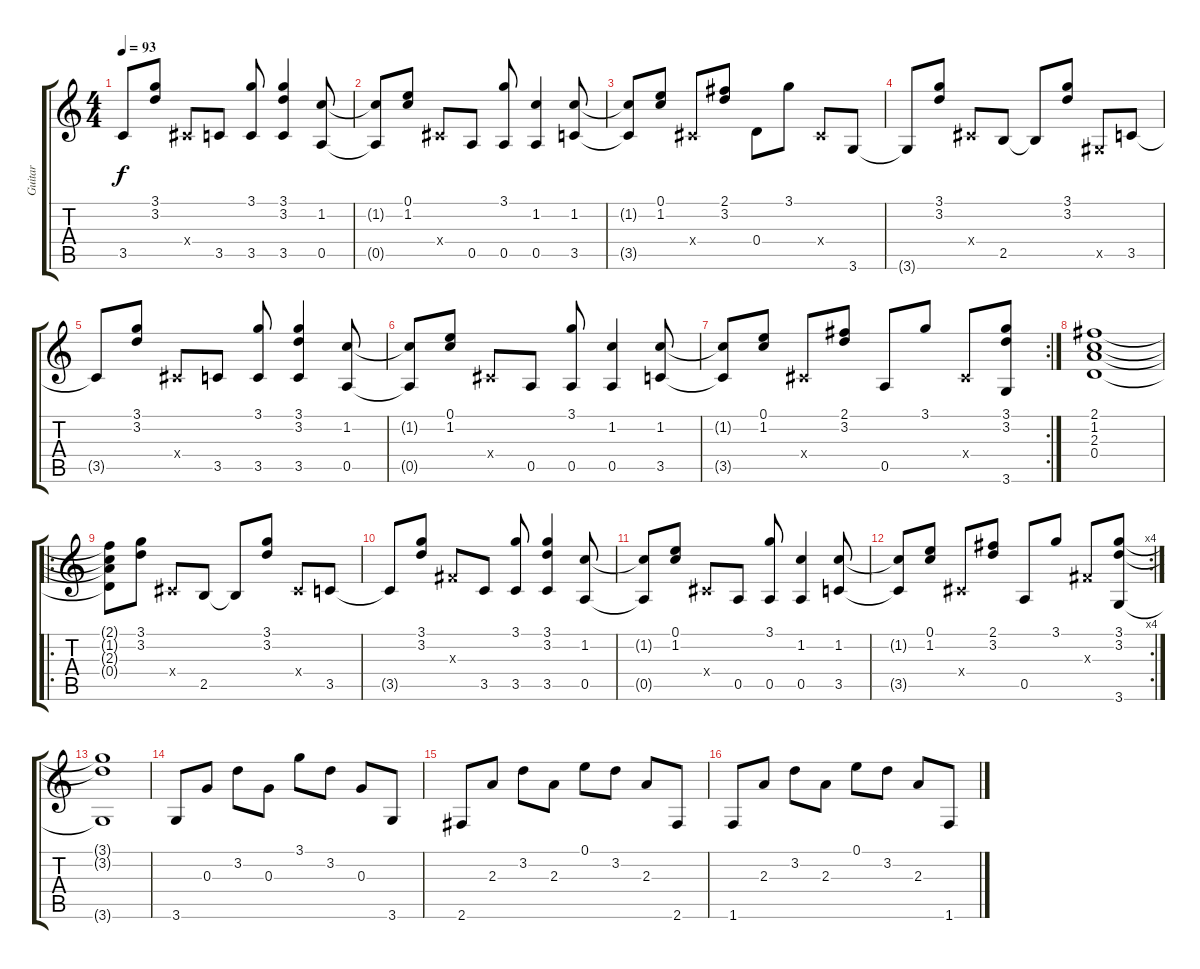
\track ("Guitar" "Guitar") {instrument acousticguitarnylon}
\staff {score tabs}
\tuning (E4 B3 G3 D3 A2 E2) {hide}
\ts (4 4)
\tempo 93
\clef g2
\ks c
3.5{t}.8{dy f} (3.1 3.2).8 -1.4{x}.8 3.5.8 (3.1 3.5).8 (3.1 3.2 3.5).4 (1.2 0.5).8 |
(1.2{t} 0.5{t}).8 (0.1 1.2).8 -1.4{x}.8 0.5.8 (3.1 0.5).8 (1.2 0.5).4 (1.2 3.5).8 |
(1.2{t} 3.5{t}).8 (0.1 1.2).8 -1.4{x}.8 (2.1 3.2).8 0.4.8 3.1.8 -1.4{x}.8 3.6.8 |
3.6{t}.8 (3.1 3.2).8 -1.4{x}.8 2.5.8 2.5{t}.8 (3.1 3.2).8 -1.5{x}.8 3.5.8 |
3.5{t}.8 (3.1 3.2).8 -1.4{x}.8 3.5.8 (3.1 3.5).8 (3.1 3.2 3.5).4 (1.2 0.5).8 |
(1.2{t} 0.5{t}).8 (0.1 1.2).8 -1.4{x}.8 0.5.8 (3.1 0.5).8 (1.2 0.5).4 (1.2 3.5).8 |
\rc 2
(1.2{t} 3.5{t}).8 (0.1 1.2).8 -1.4{x}.8 (2.1 3.2).8 0.5.8 3.1.8 -1.4{x}.8 (3.1 3.2 3.6).8 |
(2.1 1.2 2.3 0.4).1 |
\ro
(2.1{t} 1.2{t} 2.3{t} 0.4{t}).8 (3.1 3.2).8 -1.4{x}.8 2.5.8 2.5{t}.8 (3.1 3.2).8 -1.4{x}.8 3.5.8 |
3.5{t}.8 (3.1 3.2).8 -1.3{x}.8 3.5.8 (3.1 3.5).8 (3.1 3.2 3.5).4 (1.2 0.5).8 |
(1.2{t} 0.5{t}).8 (0.1 1.2).8 -1.4{x}.8 0.5.8 (3.1 0.5).8 (1.2 0.5).4 (1.2 3.5).8 |
\rc 4
(1.2{t} 3.5{t}).8 (0.1 1.2).8 -1.4{x}.8 (2.1 3.2).8 0.5.8 3.1.8 -1.3{x}.8 (3.1 3.2 3.6).8 |
(3.1{t} 3.2{t} 3.6{t}).1 |
3.6.8 0.3.8 3.2.8 0.3.8 3.1.8 3.2.8 0.3.8 3.6.8 |
2.6.8 2.3.8 3.2.8 2.3.8 0.1.8 3.2.8 2.3.8 2.6.8 |
1.6.8 2.3.8 3.2.8 2.3.8 0.1.8 3.2.8 2.3.8 1.6.8
